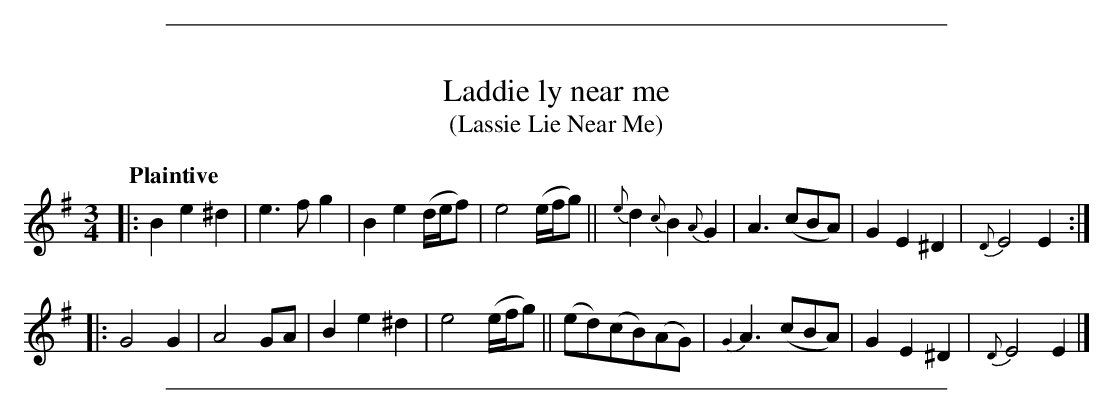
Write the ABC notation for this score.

X:1
T: Laddie ly near me
T: (Lassie Lie Near Me)
Q: "Plaintive"
M: 3/4
L: 1/8
K: Em
|:\
B2 e2 ^d2 | e3 f g2 | B2 e2 (d/e/f) | e4 (e/f/g) ||\
{e}d2{c}B2 {A}G2 | A3 (cBA) | G2 E2 ^D2 | {D}E4 E2 ::
G4 G2 | A4 GA | B2 e2 ^d2 | e4 (e/f/g) ||\
(ed)(cB)(AG) | {G2}A3 (cBA) | G2 E2 ^D2 | {D}E4 E2 |]
